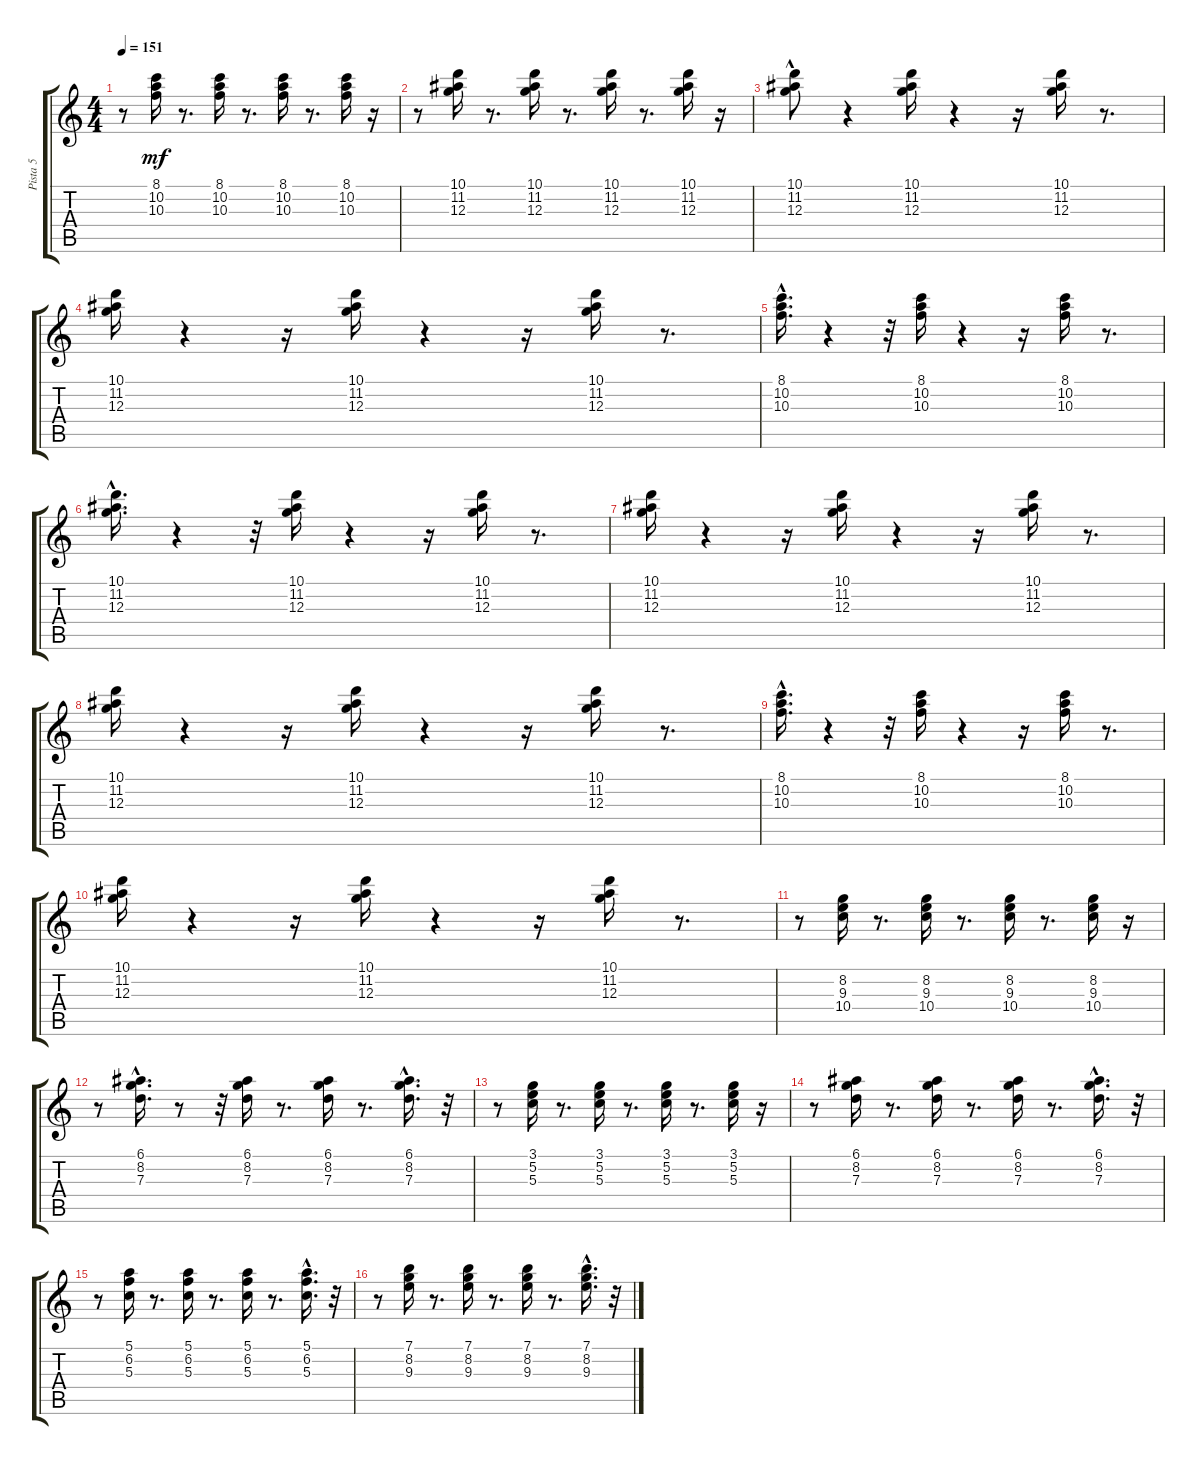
\track ("Pista 5" "Pista 5") {instrument overdrivenguitar}
\staff {score tabs}
\tuning (E4 B3 G3 D3 A2 E2) {hide}
\ts (4 4)
\tempo 151
\clef g2
\ks c
r.8{dy mf} (8.1 10.2 10.3).16 r.8{d} (8.1 10.2 10.3).16 r.8{d} (8.1 10.2 10.3).16 r.8{d} (8.1 10.2 10.3).16 r.16 |
r.8 (10.1 11.2 12.3).16 r.8{d} (10.1 11.2 12.3).16 r.8{d} (10.1 11.2 12.3).16 r.8{d} (10.1 11.2 12.3).16 r.16 |
(10.1{hac} 11.2 12.3{hac}).8 r.4 (10.1 11.2 12.3).16 r.4 r.16 (10.1 11.2 12.3).16 r.8{d} |
(10.1 11.2 12.3).16 r.4 r.16 (10.1 11.2 12.3).16 r.4 r.16 (10.1 11.2 12.3).16 r.8{d} |
(8.1{hac} 10.2 10.3).16{d} r.4 r.32 (8.1 10.2 10.3).16 r.4 r.16 (8.1 10.2 10.3).16 r.8{d} |
(10.1{hac} 11.2{hac} 12.3{hac}).16{d} r.4 r.32 (10.1 11.2 12.3).16 r.4 r.16 (10.1 11.2 12.3).16 r.8{d} |
(10.1 11.2 12.3).16 r.4 r.16 (10.1 11.2 12.3).16 r.4 r.16 (10.1 11.2 12.3).16 r.8{d} |
(10.1 11.2 12.3).16 r.4 r.16 (10.1 11.2 12.3).16 r.4 r.16 (10.1 11.2 12.3).16 r.8{d} |
(8.1{hac} 10.2 10.3).16{d} r.4 r.32 (8.1 10.2 10.3).16 r.4 r.16 (8.1 10.2 10.3).16 r.8{d} |
(10.1 11.2 12.3).16 r.4 r.16 (10.1 11.2 12.3).16 r.4 r.16 (10.1 11.2 12.3).16 r.8{d} |
r.8 (8.2 9.3 10.4).16 r.8{d} (8.2 9.3 10.4).16 r.8{d} (8.2 9.3 10.4).16 r.8{d} (8.2 9.3 10.4).16 r.16 |
r.8 (6.1 8.2{hac} 7.3{hac}).16{d} r.8 r.32 (6.1 8.2 7.3).16 r.8{d} (6.1 8.2 7.3).16 r.8{d} (6.1 8.2 7.3{hac}).16{d} r.32 |
r.8 (3.1 5.2 5.3).16 r.8{d} (3.1 5.2 5.3).16 r.8{d} (3.1 5.2 5.3).16 r.8{d} (3.1 5.2 5.3).16 r.16 |
r.8 (6.1 8.2 7.3).16 r.8{d} (6.1 8.2 7.3).16 r.8{d} (6.1 8.2 7.3).16 r.8{d} (6.1{hac} 8.2 7.3{hac}).16{d} r.32 |
r.8 (5.1 6.2 5.3).16 r.8{d} (5.1 6.2 5.3).16 r.8{d} (5.1 6.2 5.3).16 r.8{d} (5.1{hac} 6.2 5.3{hac}).16{d} r.32 |
r.8 (7.1 8.2 9.3).16 r.8{d} (7.1 8.2 9.3).16 r.8{d} (7.1 8.2 9.3).16 r.8{d} (7.1 8.2 9.3{hac}).16{d} r.32
